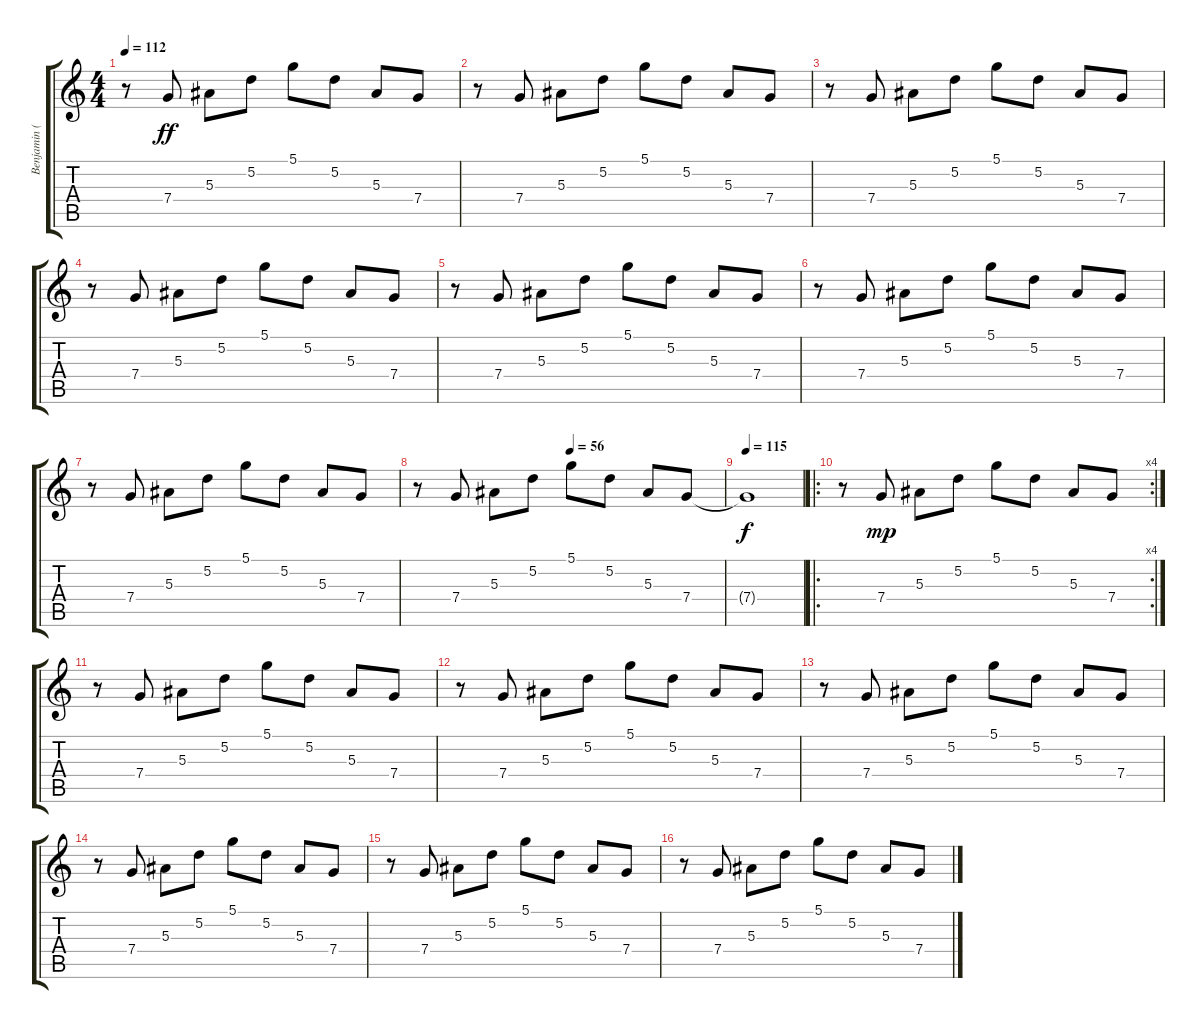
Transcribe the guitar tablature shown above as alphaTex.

\track ("Benjamin (KeybHigh)" "Benjamin (") {instrument musicbox}
\staff {score tabs}
\tuning (D5 A4 F4 C4 G3 D3) {hide}
\ts (4 4)
\tempo 112
\clef g2
\ks c
r.8{dy ff} 7.4.8 5.3.8 5.2.8 5.1.8 5.2.8 5.3.8 7.4.8 |
r.8 7.4.8 5.3.8 5.2.8 5.1.8 5.2.8 5.3.8 7.4.8 |
r.8 7.4.8 5.3.8 5.2.8 5.1.8 5.2.8 5.3.8 7.4.8 |
r.8 7.4.8 5.3.8 5.2.8 5.1.8 5.2.8 5.3.8 7.4.8 |
r.8 7.4.8 5.3.8 5.2.8 5.1.8 5.2.8 5.3.8 7.4.8 |
r.8 7.4.8 5.3.8 5.2.8 5.1.8 5.2.8 5.3.8 7.4.8 |
r.8 7.4.8 5.3.8 5.2.8 5.1.8 5.2.8 5.3.8 7.4.8 |
\tempo (56 0.5)
r.8 7.4.8 5.3.8 5.2.8 5.1.8 5.2.8 5.3.8 7.4.8 |
\tempo 115
7.4{t}.1{dy f} |
\ro
\rc 4
r.8 7.4.8{dy mp} 5.3.8 5.2.8 5.1.8 5.2.8 5.3.8 7.4.8 |
r.8{volume 10} 7.4.8 5.3.8 5.2.8 5.1.8 5.2.8 5.3.8 7.4.8 |
r.8 7.4.8 5.3.8 5.2.8 5.1.8 5.2.8 5.3.8 7.4.8 |
r.8{volume 8} 7.4.8 5.3.8 5.2.8 5.1.8 5.2.8 5.3.8 7.4.8 |
r.8 7.4.8 5.3.8 5.2.8 5.1.8 5.2.8 5.3.8 7.4.8 |
r.8{volume 5} 7.4.8 5.3.8 5.2.8 5.1.8 5.2.8 5.3.8 7.4.8 |
r.8 7.4.8 5.3.8 5.2.8 5.1.8 5.2.8 5.3.8 7.4.8
